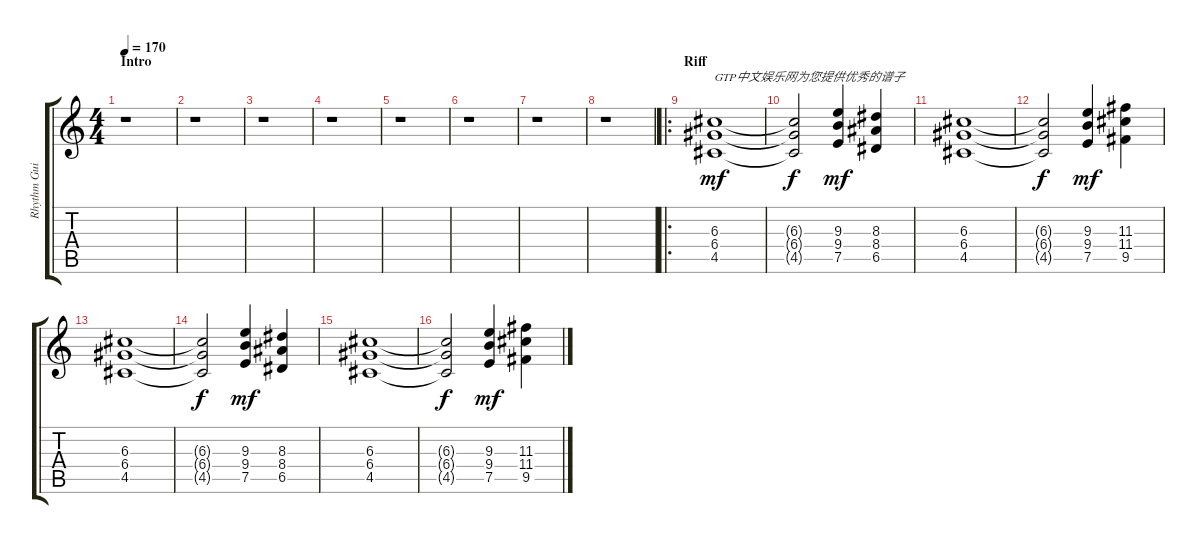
\track ("Rhythm Guitar 2" "Rhythm Gui") {instrument overdrivenguitar}
\staff {score tabs}
\tuning (E4 B3 G3 D3 A2 E2) {hide}
\ts (4 4)
\section ("" "Intro")
\tempo 170
\clef g2
\ks c
r.1{dy mf instrument overdrivenguitar} |
r.1 |
r.1 |
r.1 |
r.1 |
r.1 |
r.1 |
r.1 |
\ro
\section ("" "Riff")
(6.3 6.4 4.5).1{txt "GTP中文娱乐网为您提供优秀的谱子"} |
(6.3{t} 6.4{t} 4.5{t}).2{dy f} (9.3 9.4 7.5).4{dy mf} (8.3 8.4 6.5).4 |
(6.3 6.4 4.5).1 |
(6.3{t} 6.4{t} 4.5{t}).2{dy f} (9.3 9.4 7.5).4{dy mf} (11.3 11.4 9.5).4 |
(6.3 6.4 4.5).1 |
(6.3{t} 6.4{t} 4.5{t}).2{dy f} (9.3 9.4 7.5).4{dy mf} (8.3 8.4 6.5).4 |
(6.3 6.4 4.5).1 |
(6.3{t} 6.4{t} 4.5{t}).2{dy f} (9.3 9.4 7.5).4{dy mf} (11.3 11.4 9.5).4
